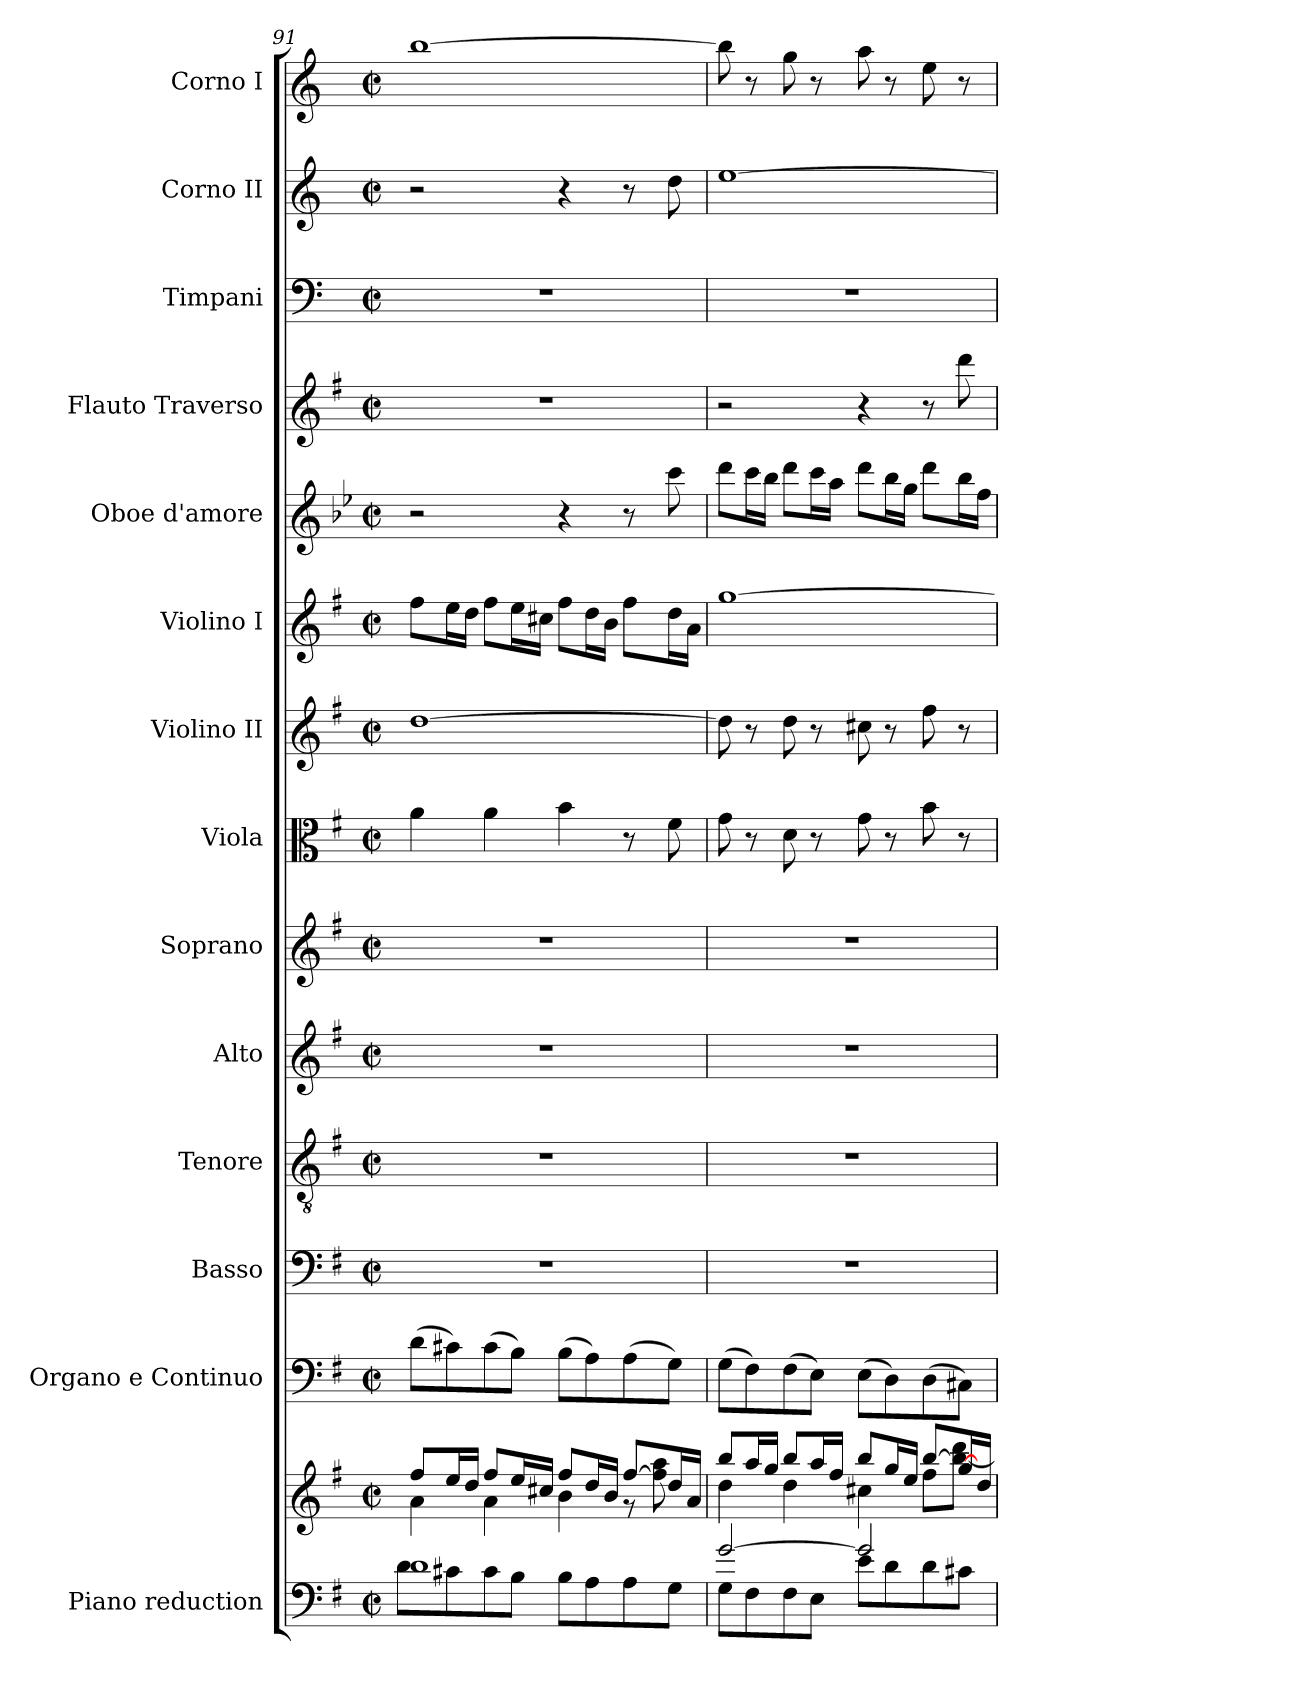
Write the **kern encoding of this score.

**kern	**kern	**kern	**kern	**kern	**kern	**kern	**kern	**kern	**kern	**kern	**kern	**kern	**kern	**kern
*part14	*part14	*part13	*part12	*part11	*part10	*part9	*part8	*part7	*part6	*part5	*part4	*part3	*part2	*part1
*staff15	*staff14	*staff13	*staff12	*staff11	*staff10	*staff9	*staff8	*staff7	*staff6	*staff5	*staff4	*staff3	*staff2	*staff1
*I"Piano reduction	*	*I"Organo e Continuo	*I"Basso	*I"Tenore	*I"Alto	*I"Soprano	*I"Viola	*I"Violino II	*I"Violino I	*I"Oboe d'amore	*I"Flauto Traverso	*I"Timpani	*I"Corno II	*I"Corno I
*I'Pno	*	*	*	*	*	*	*	*	*	*I'Ob	*I'Fl	*I'Timp	*	*
*clefF4	*clefG2	*clefF4	*clefF4	*clefGv2	*clefG2	*clefG2	*clefC3	*clefG2	*clefG2	*clefG2	*clefG2	*clefF4	*clefG2	*clefG2
*	*	*	*	*	*	*	*	*	*	*ITrd2c3	*	*	*ITrd3c5	*ITrd3c5
*k[f#]	*k[f#]	*k[f#]	*k[f#]	*k[f#]	*k[f#]	*k[f#]	*k[f#]	*k[f#]	*k[f#]	*k[f#]	*k[f#]	*k[]	*k[f#]	*k[f#]
*M2/2	*M2/2	*M2/2	*M2/2	*M2/2	*M2/2	*M2/2	*M2/2	*M2/2	*M2/2	*M2/2	*M2/2	*M2/2	*M2/2	*M2/2
*met(c|)	*met(c|)	*met(c|)	*met(c|)	*met(c|)	*met(c|)	*met(c|)	*met(c|)	*met(c|)	*met(c|)	*met(c|)	*met(c|)	*met(c|)	*met(c|)	*met(c|)
=91	=91	=91	=91	=91	=91	=91	=91	=91	=91	=91	=91	=91	=91	=91
*^	*^	*	*	*	*	*	*	*	*	*	*	*	*	*
1d	8d\L	8ff#/L	4a\	(8d\L	1r	1r	1r	1r	4a\	[1dd	8ff#\L	2r	1r	1r	2r	[1ff#
.	8c#X\	16ee/L	.	8c#X\)	.	.	.	.	.	.	16ee\L	.	.	.	.	.
.	.	16dd/JJ	.	.	.	.	.	.	.	.	16dd\JJ	.	.	.	.	.
.	8c#\	8ff#/L	4a\	(8c#\	.	.	.	.	4a\	.	8ff#\L	.	.	.	.	.
.	8B\J	16ee/L	.	8B\J)	.	.	.	.	.	.	16ee\L	.	.	.	.	.
.	.	16cc#X/JJ	.	.	.	.	.	.	.	.	16cc#X\JJ	.	.	.	.	.
.	8B\L	8ff#/L	4b\	(8B\L	.	.	.	.	4b\	.	8ff#\L	4r	.	.	4r	.
.	8A\	16dd/L	.	8A\)	.	.	.	.	.	.	16dd\L	.	.	.	.	.
.	.	16b/JJ	.	.	.	.	.	.	.	.	16b\JJ	.	.	.	.	.
.	8A\	[<8ff#/L	8r	(8A\	.	.	.	.	8r	.	8ff#\L	8r	.	.	8r	.
.	8G\J	16dd/L	8ff#\] 8aa\	8G\J)	.	.	.	.	8f#\	.	16dd\L	8aa\	.	.	8a\	.
.	.	16a/JJ	.	.	.	.	.	.	.	.	16a\JJ	.	.	.	.	.
=92	=92	=92	=92	=92	=92	=92	=92	=92	=92	=92	=92	=92	=92	=92	=92	=92
[2g/	8G\L	8bb/L	4dd\	(8G\L	1r	1r	1r	1r	8g\	8dd\]	[1gg	8bb\L	2r	1r	[1b	8ff#\]
.	8F#\	16aa/L	.	8F#\)	.	.	.	.	8r	8r	.	16aa\L	.	.	.	8r
.	.	16gg/JJ	.	.	.	.	.	.	.	.	.	16gg\JJ	.	.	.	.
.	8F#\	8bb/L	4dd\	(8F#\	.	.	.	.	8d\	8dd\	.	8bb\L	.	.	.	8dd\
.	8E\J	16aa/L	.	8E\J)	.	.	.	.	8r	8r	.	16aa\L	.	.	.	8r
.	.	16ff#/JJ	.	.	.	.	.	.	.	.	.	16ff#\JJ	.	.	.	.
2g/]	8e\L	8bb/L	4cc#X\	(8E\L	.	.	.	.	8g\	8cc#X\	.	8bb\L	4r	.	.	8ee\
.	8d\	16gg/L	.	8D\)	.	.	.	.	8r	8r	.	16gg\L	.	.	.	8r
.	.	16ee/JJ	.	.	.	.	.	.	.	.	.	16ee\JJ	.	.	.	.
.	8d\	[<8bb/L	8ff#\L	(8D\	.	.	.	.	8b\	8ff#\	.	8bb\L	8r	.	.	8b\
.	8c#X\J	[16gg/L	8bb\_ 8ddd\J	8C#X\J)	.	.	.	.	8r	8r	.	16gg\L	8ddd\	.	.	8r
.	.	16dd/JJ	.	.	.	.	.	.	.	.	.	16dd\JJ	.	.	.	.
*v	*v	*	*	*	*	*	*	*	*	*	*	*	*	*	*	*
*	*v	*v	*	*	*	*	*	*	*	*	*	*	*	*	*
=	=	=	=	=	=	=	=	=	=	=	=	=	=	=
*-	*-	*-	*-	*-	*-	*-	*-	*-	*-	*-	*-	*-	*-	*-
